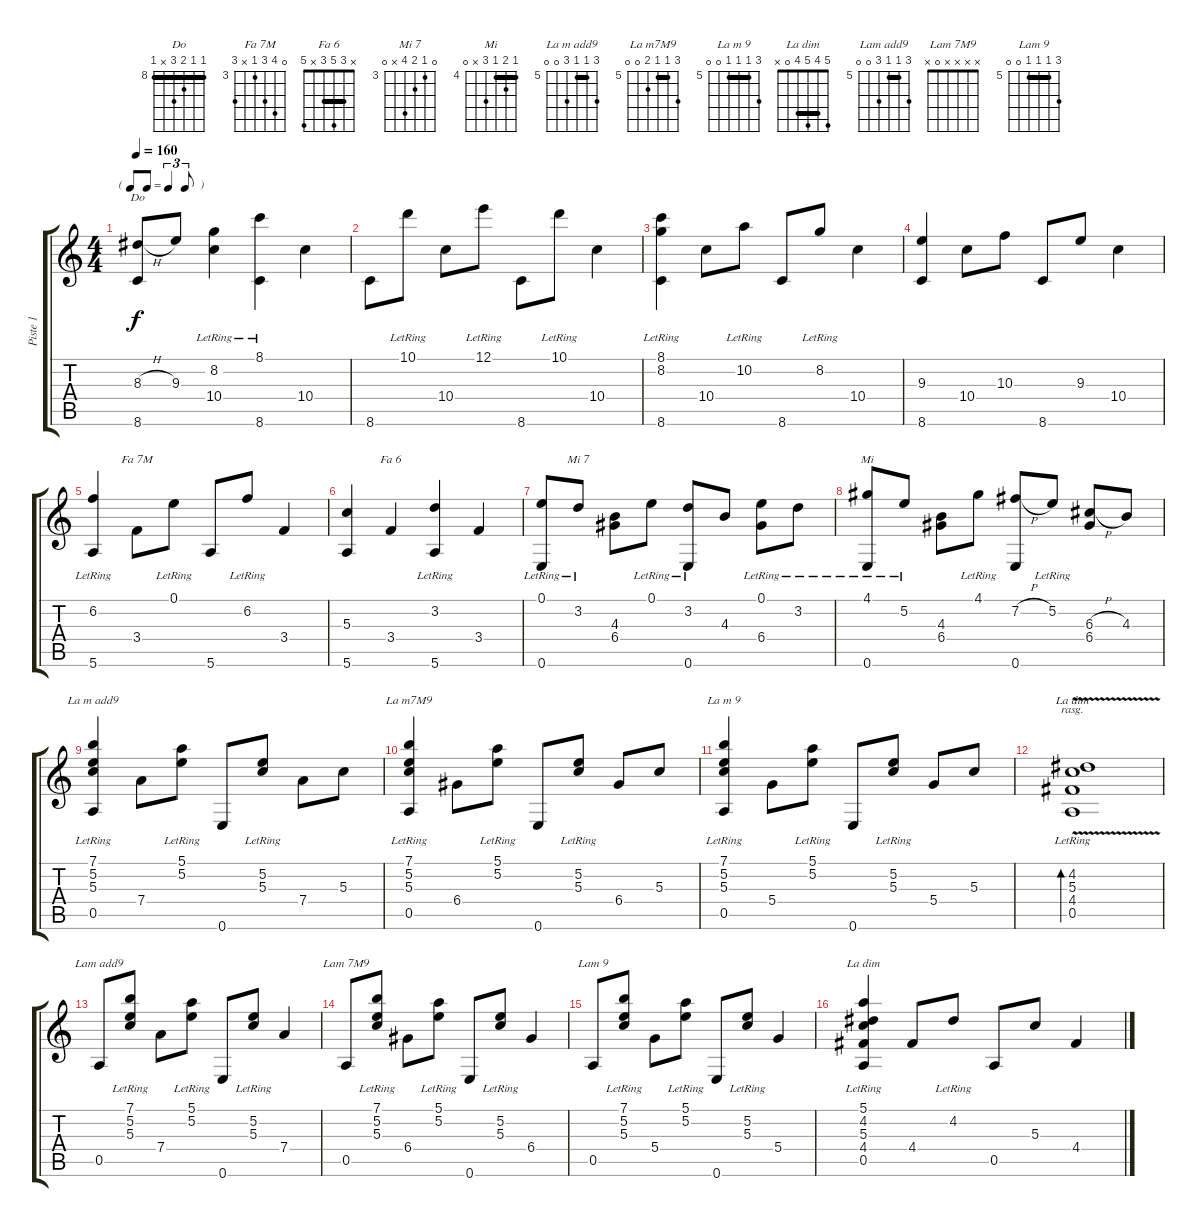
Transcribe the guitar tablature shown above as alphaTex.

\track ("Piste 1" "Piste 1") {instrument electricbasspick}
\staff {score tabs}
\tuning (E4 B3 G3 D3 A2 E2) {hide}
\chord ("Do" 8 8 9 10 x 8) {firstfret 8 barre 8}
\chord ("Fa 7M" 0 6 5 3 x 5) {firstfret 3}
\chord ("Fa 6" x 3 5 3 x 5) {barre 3}
\chord ("Mi 7" 0 3 4 6 x 0) {firstfret 3}
\chord ("Mi" 4 5 4 6 x 0) {firstfret 4 barre 4}
\chord ("La m add9" 7 5 5 7 0 0) {firstfret 5 barre 5}
\chord ("La m7M9" 7 5 5 6 0 0) {firstfret 5 barre 5}
\chord ("La m 9" 7 5 5 5 0 0) {firstfret 5 barre 5}
\chord ("La dim" x 4 5 4 0 x) {barre 4}
\chord ("Lam add9" 7 5 5 7 0 0) {firstfret 5 barre 5}
\chord ("Lam 7M9" x x x x 0 x)
\chord ("Lam 9" 7 5 5 5 0 0) {firstfret 5 barre 5}
\chord ("La dim" 5 4 5 4 0 x) {barre 4}
\ts (4 4)
\tf triplet8th
\tempo 160
\clef g2
\ks c
(8.3{h} 8.6).8{ch "Do" dy f} 9.3.8 (8.2{lr} 10.4).4 (8.1{lr} 8.6).4 10.4.4 |
8.6.8 10.1{lr}.8 10.4.8 12.1{lr}.8 8.6.8 10.1{lr}.8 10.4.4 |
(8.1{lr} 8.2{lr} 8.6).4 10.4.8 10.2{lr}.8 8.6.8 8.2{lr}.8 10.4.4 |
(9.3 8.6).4 10.4.8 10.3.8 8.6.8 9.3.8 10.4.4 |
(6.2{lr} 5.6).4 3.4.8{ch "Fa 7M"} 0.1{lr}.8 5.6.8 6.2{lr}.8 3.4.4 |
(5.3 5.6).4 3.4.4{ch "Fa 6"} (3.2{lr} 5.6).4 3.4.4 |
(0.1{lr} 0.6).8 3.2{lr}.8{ch "Mi 7"} (4.3 6.4).8 0.1{lr}.8 (3.2{lr} 0.6).8 4.3.8 (0.1{lr} 6.4).8 3.2{lr}.8 |
(4.1{lr} 0.6).8{ch "Mi"} 5.2{lr}.8 (4.3 6.4).8 4.1{lr}.8 (7.2{h} 0.6).8 5.2{lr}.8 (6.3{h} 6.4).8 4.3.8 |
(7.1{lr} 5.2{lr} 5.3 0.5).4{ch "La m add9"} 7.4.8 (5.1{lr} 5.2{lr}).8 0.6.8 (5.2{lr} 5.3).8 7.4.8 5.3.8 |
(7.1{lr} 5.2{lr} 5.3 0.5).4{ch "La m7M9"} 6.4.8 (5.1{lr} 5.2{lr}).8 0.6.8 (5.2{lr} 5.3).8 6.4.8 5.3.8 |
(7.1{lr} 5.2{lr} 5.3 0.5).4{ch "La m 9"} 5.4.8 (5.1{lr} 5.2{lr}).8 0.6.8 (5.2{lr} 5.3).8 5.4.8 5.3.8 |
(4.2{v lr} 5.3 4.4 0.5).1{bd 480 ch "La dim" rasg ii} |
0.5.8{ch "Lam add9"} (7.1{lr} 5.2{lr} 5.3).8 7.4.8 (5.1{lr} 5.2{lr}).8 0.6.8 (5.2{lr} 5.3).8 7.4.4 |
0.5.8{ch "Lam 7M9"} (7.1{lr} 5.2{lr} 5.3).8 6.4.8 (5.1{lr} 5.2{lr}).8 0.6.8 (5.2{lr} 5.3).8 6.4.4 |
0.5.8{ch "Lam 9"} (7.1{lr} 5.2{lr} 5.3).8 5.4.8 (5.1{lr} 5.2{lr}).8 0.6.8 (5.2{lr} 5.3).8 5.4.4 |
(5.1{lr} 4.2{lr} 5.3 4.4 0.5).4{ch "La dim"} 4.4.8 4.2{lr}.8 0.5.8 5.3.8 4.4.4
